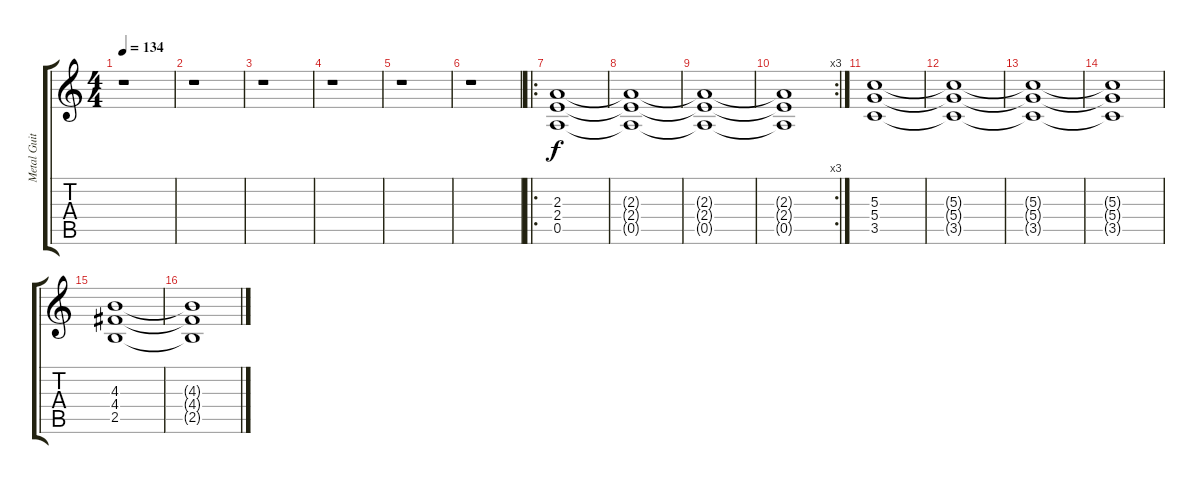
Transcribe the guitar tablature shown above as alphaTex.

\track ("Metal Guitar 1" "Metal Guit") {instrument distortionguitar}
\staff {score tabs}
\tuning (E4 B3 G3 D3 A2 E2) {hide}
\ts (4 4)
\tempo 134
\clef g2
\ks c
r.1{dy f} |
r.1 |
r.1 |
r.1 |
r.1 |
r.1 |
\ro
(2.3 2.4 0.5).1 |
(2.3{t} 2.4{t} 0.5{t}).1 |
(2.3{t} 2.4{t} 0.5{t}).1 |
\rc 3
(2.3{t} 2.4{t} 0.5{t}).1 |
(5.3 5.4 3.5).1 |
(5.3{t} 5.4{t} 3.5{t}).1 |
(5.3{t} 5.4{t} 3.5{t}).1 |
(5.3{t} 5.4{t} 3.5{t}).1 |
(4.3 4.4 2.5).1 |
(4.3{t} 4.4{t} 2.5{t}).1
